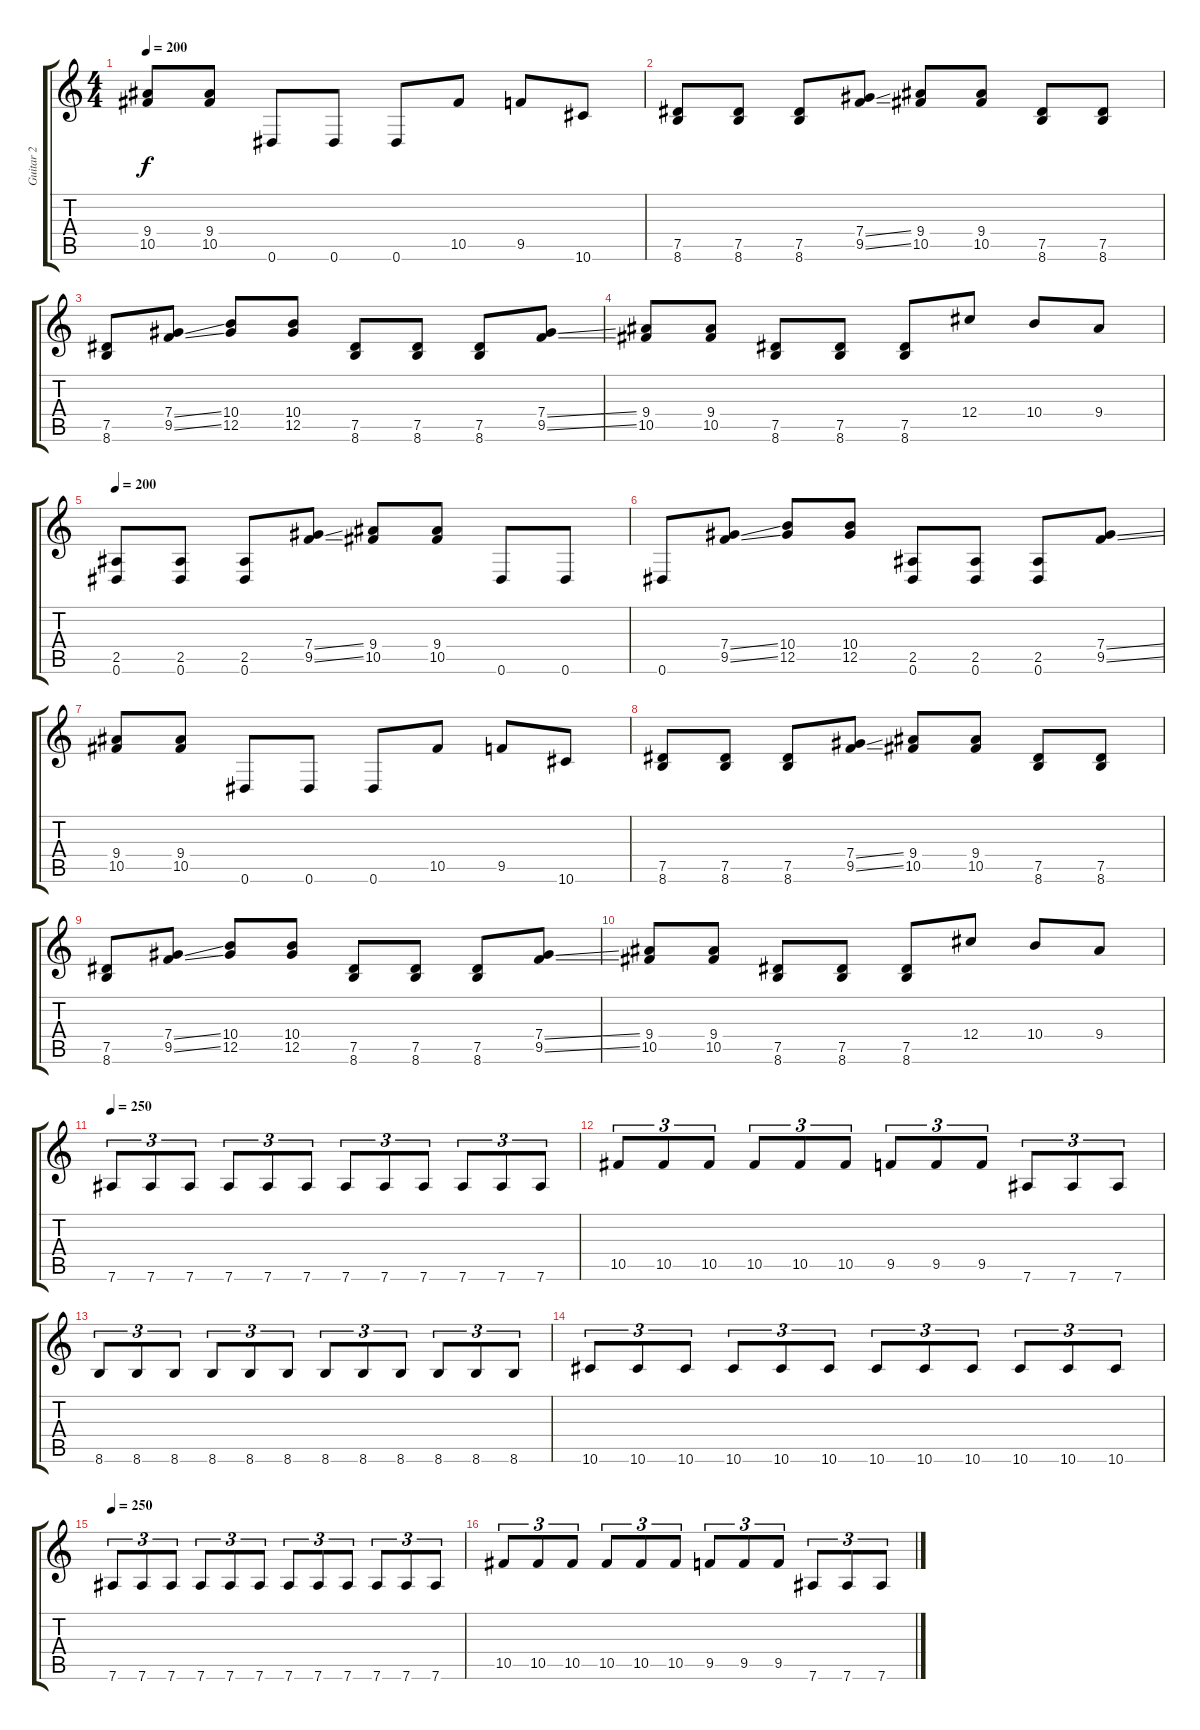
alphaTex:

\track ("Guitar 2" "Guitar 2") {instrument distortionguitar}
\staff {score tabs}
\tuning (Eb4 Bb3 Gb3 Db3 Ab2 Eb2) {hide}
\ts (4 4)
\tempo 200
\clef g2
\ks c
(9.4 10.5).8{dy f} (9.4 10.5).8 0.6.8 0.6.8 0.6.8 10.5.8 9.5.8 10.6.8 |
(7.5 8.6).8 (7.5 8.6).8 (7.5 8.6).8 (7.4{ss} 9.5{ss}).8 (9.4 10.5).8 (9.4 10.5).8 (7.5 8.6).8 (7.5 8.6).8 |
(7.5 8.6).8 (7.4{ss} 9.5{ss}).8 (10.4 12.5).8 (10.4 12.5).8 (7.5 8.6).8 (7.5 8.6).8 (7.5 8.6).8 (7.4{ss} 9.5{ss}).8 |
(9.4 10.5).8 (9.4 10.5).8 (7.5 8.6).8 (7.5 8.6).8 (7.5 8.6).8 12.4.8 10.4.8 9.4.8 |
\tempo 200
(2.5 0.6).8 (2.5 0.6).8 (2.5 0.6).8 (7.4{ss} 9.5{ss}).8 (9.4 10.5).8 (9.4 10.5).8 0.6.8 0.6.8 |
0.6.8 (7.4{ss} 9.5{ss}).8 (10.4 12.5).8 (10.4 12.5).8 (2.5 0.6).8 (2.5 0.6).8 (2.5 0.6).8 (7.4{ss} 9.5{ss}).8 |
(9.4 10.5).8 (9.4 10.5).8 0.6.8 0.6.8 0.6.8 10.5.8 9.5.8 10.6.8 |
(7.5 8.6).8 (7.5 8.6).8 (7.5 8.6).8 (7.4{ss} 9.5{ss}).8 (9.4 10.5).8 (9.4 10.5).8 (7.5 8.6).8 (7.5 8.6).8 |
(7.5 8.6).8 (7.4{ss} 9.5{ss}).8 (10.4 12.5).8 (10.4 12.5).8 (7.5 8.6).8 (7.5 8.6).8 (7.5 8.6).8 (7.4{ss} 9.5{ss}).8 |
(9.4 10.5).8 (9.4 10.5).8 (7.5 8.6).8 (7.5 8.6).8 (7.5 8.6).8 12.4.8 10.4.8 9.4.8 |
\tempo 250
7.6.8{tu (3 2)} 7.6.8{tu (3 2)} 7.6.8{tu (3 2)} 7.6.8{tu (3 2)} 7.6.8{tu (3 2)} 7.6.8{tu (3 2)} 7.6.8{tu (3 2)} 7.6.8{tu (3 2)} 7.6.8{tu (3 2)} 7.6.8{tu (3 2)} 7.6.8{tu (3 2)} 7.6.8{tu (3 2)} |
10.5.8{tu (3 2)} 10.5.8{tu (3 2)} 10.5.8{tu (3 2)} 10.5.8{tu (3 2)} 10.5.8{tu (3 2)} 10.5.8{tu (3 2)} 9.5.8{tu (3 2)} 9.5.8{tu (3 2)} 9.5.8{tu (3 2)} 7.6.8{tu (3 2)} 7.6.8{tu (3 2)} 7.6.8{tu (3 2)} |
8.6.8{tu (3 2)} 8.6.8{tu (3 2)} 8.6.8{tu (3 2)} 8.6.8{tu (3 2)} 8.6.8{tu (3 2)} 8.6.8{tu (3 2)} 8.6.8{tu (3 2)} 8.6.8{tu (3 2)} 8.6.8{tu (3 2)} 8.6.8{tu (3 2)} 8.6.8{tu (3 2)} 8.6.8{tu (3 2)} |
10.6.8{tu (3 2)} 10.6.8{tu (3 2)} 10.6.8{tu (3 2)} 10.6.8{tu (3 2)} 10.6.8{tu (3 2)} 10.6.8{tu (3 2)} 10.6.8{tu (3 2)} 10.6.8{tu (3 2)} 10.6.8{tu (3 2)} 10.6.8{tu (3 2)} 10.6.8{tu (3 2)} 10.6.8{tu (3 2)} |
\tempo 250
7.6.8{tu (3 2)} 7.6.8{tu (3 2)} 7.6.8{tu (3 2)} 7.6.8{tu (3 2)} 7.6.8{tu (3 2)} 7.6.8{tu (3 2)} 7.6.8{tu (3 2)} 7.6.8{tu (3 2)} 7.6.8{tu (3 2)} 7.6.8{tu (3 2)} 7.6.8{tu (3 2)} 7.6.8{tu (3 2)} |
10.5.8{tu (3 2)} 10.5.8{tu (3 2)} 10.5.8{tu (3 2)} 10.5.8{tu (3 2)} 10.5.8{tu (3 2)} 10.5.8{tu (3 2)} 9.5.8{tu (3 2)} 9.5.8{tu (3 2)} 9.5.8{tu (3 2)} 7.6.8{tu (3 2)} 7.6.8{tu (3 2)} 7.6.8{tu (3 2)}
